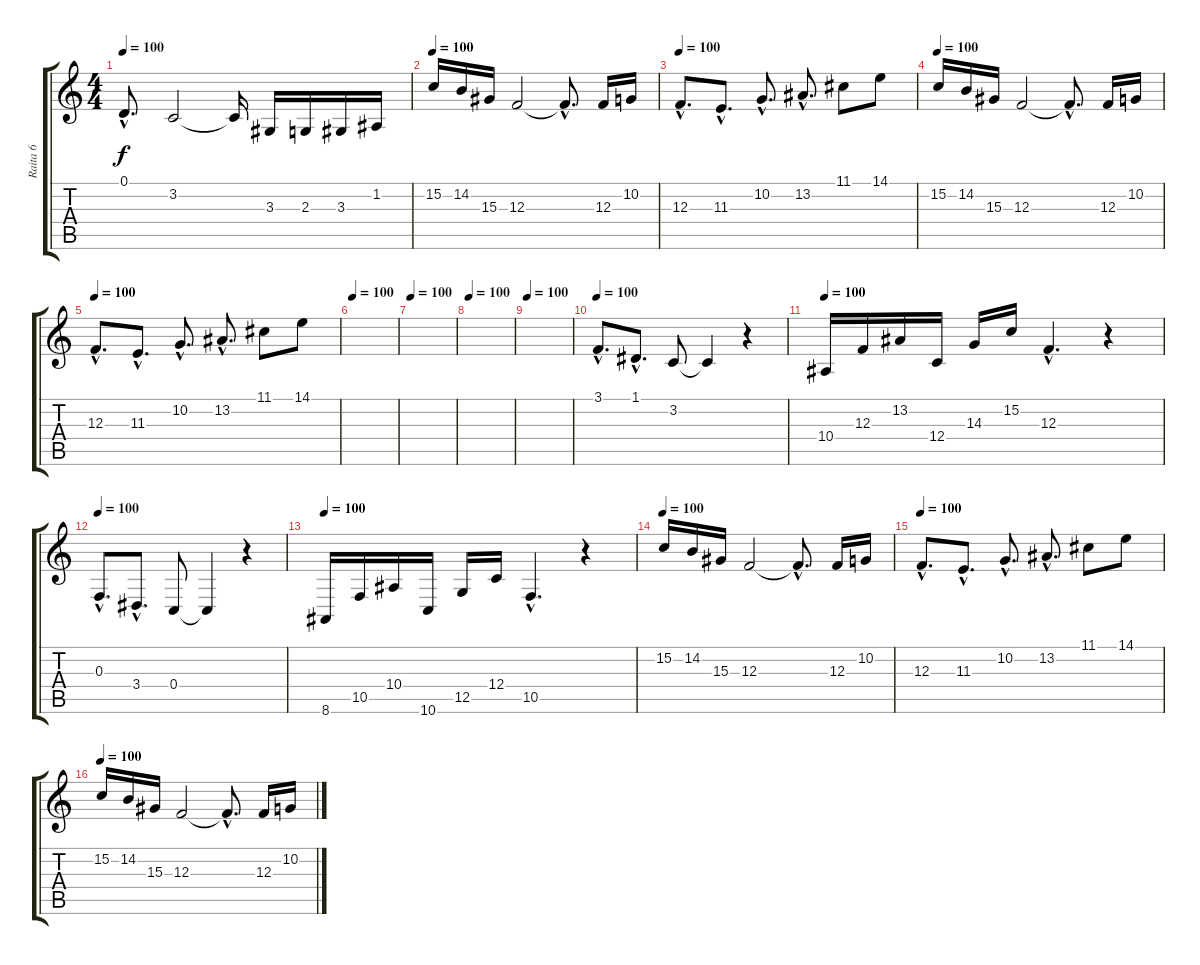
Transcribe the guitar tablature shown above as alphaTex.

\track ("Raita 6" "Raita 6") {instrument stringensemble1}
\staff {score tabs}
\tuning (D4 A3 F3 C3 G2 D2) {hide}
\ts (4 4)
\tempo 100
\clef g2
\ks c
0.1{hac}.8{d dy f} 3.2.2 3.2{t}.16 3.3.16 2.3.16 3.3.16 1.2.16 |
\tempo 100
15.2.16 14.2.16 15.3.16 12.3.2 12.3{hac t}.8{d} 12.3.16 10.2.16 |
\tempo 100
12.3{hac}.8{d} 11.3{hac}.8{d} 10.2{hac}.8{d} 13.2{hac}.8{d} 11.1.8 14.1.8 |
\tempo 100
15.2.16 14.2.16 15.3.16 12.3.2 12.3{hac t}.8{d} 12.3.16 10.2.16 |
\tempo 100
12.3{hac}.8{d} 11.3{hac}.8{d} 10.2{hac}.8{d} 13.2{hac}.8{d} 11.1.8 14.1.8 |
\tempo 100
|
\tempo 100
|
\tempo 100
|
\tempo 100
|
\tempo 100
3.1{hac}.8{d} 1.1{hac}.8{d} 3.2.8 3.2{t}.4 r.4 |
\tempo 100
10.4.16 12.3.16 13.2.16 12.4.16 14.3.16 15.2.16 12.3{hac}.4{d} r.4 |
\tempo 100
0.3{hac}.8{d} 3.4{hac}.8{d} 0.4.8 0.4{t}.4 r.4 |
\tempo 100
8.6.16 10.5.16 10.4.16 10.6.16 12.5.16 12.4.16 10.5{hac}.4{d} r.4 |
\tempo 100
15.2.16 14.2.16 15.3.16 12.3.2 12.3{hac t}.8{d} 12.3.16 10.2.16 |
\tempo 100
12.3{hac}.8{d} 11.3{hac}.8{d} 10.2{hac}.8{d} 13.2{hac}.8{d} 11.1.8 14.1.8 |
\tempo 100
15.2.16 14.2.16 15.3.16 12.3.2 12.3{hac t}.8{d} 12.3.16 10.2.16
